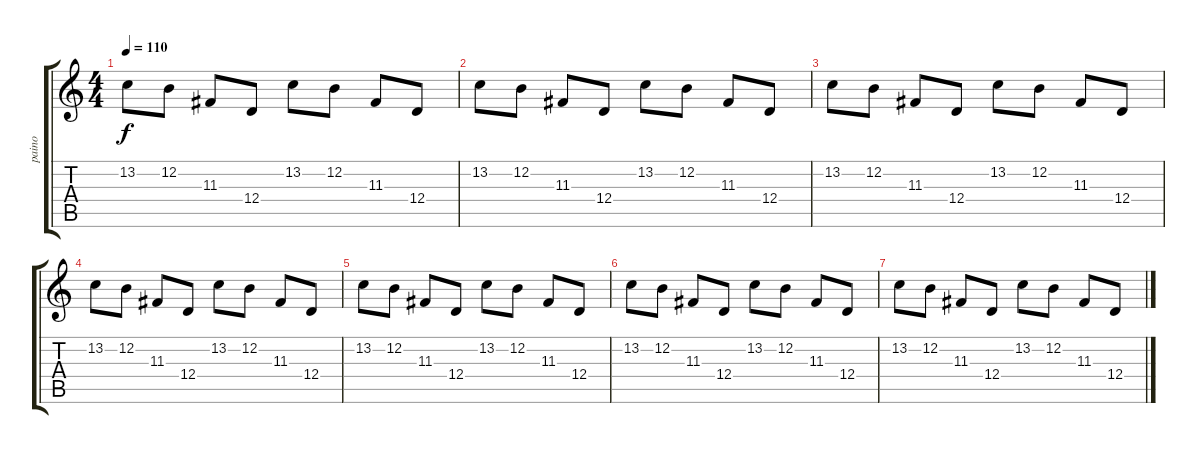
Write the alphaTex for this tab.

\track ("paino" "paino") {instrument acousticgrandpiano}
\staff {score tabs}
\tuning (E4 B3 G3 D3 A2 E2) {hide}
\ts (4 4)
\tempo 110
\clef g2
\ks c
13.2.8{dy f} 12.2.8 11.3.8 12.4.8 13.2.8 12.2.8 11.3.8 12.4.8 |
13.2.8 12.2.8 11.3.8 12.4.8 13.2.8 12.2.8 11.3.8 12.4.8 |
13.2.8 12.2.8 11.3.8 12.4.8 13.2.8 12.2.8 11.3.8 12.4.8 |
13.2.8 12.2.8 11.3.8 12.4.8 13.2.8 12.2.8 11.3.8 12.4.8 |
13.2.8 12.2.8 11.3.8 12.4.8 13.2.8 12.2.8 11.3.8 12.4.8 |
13.2.8 12.2.8 11.3.8 12.4.8 13.2.8 12.2.8 11.3.8 12.4.8 |
13.2.8 12.2.8 11.3.8 12.4.8 13.2.8 12.2.8 11.3.8 12.4.8
